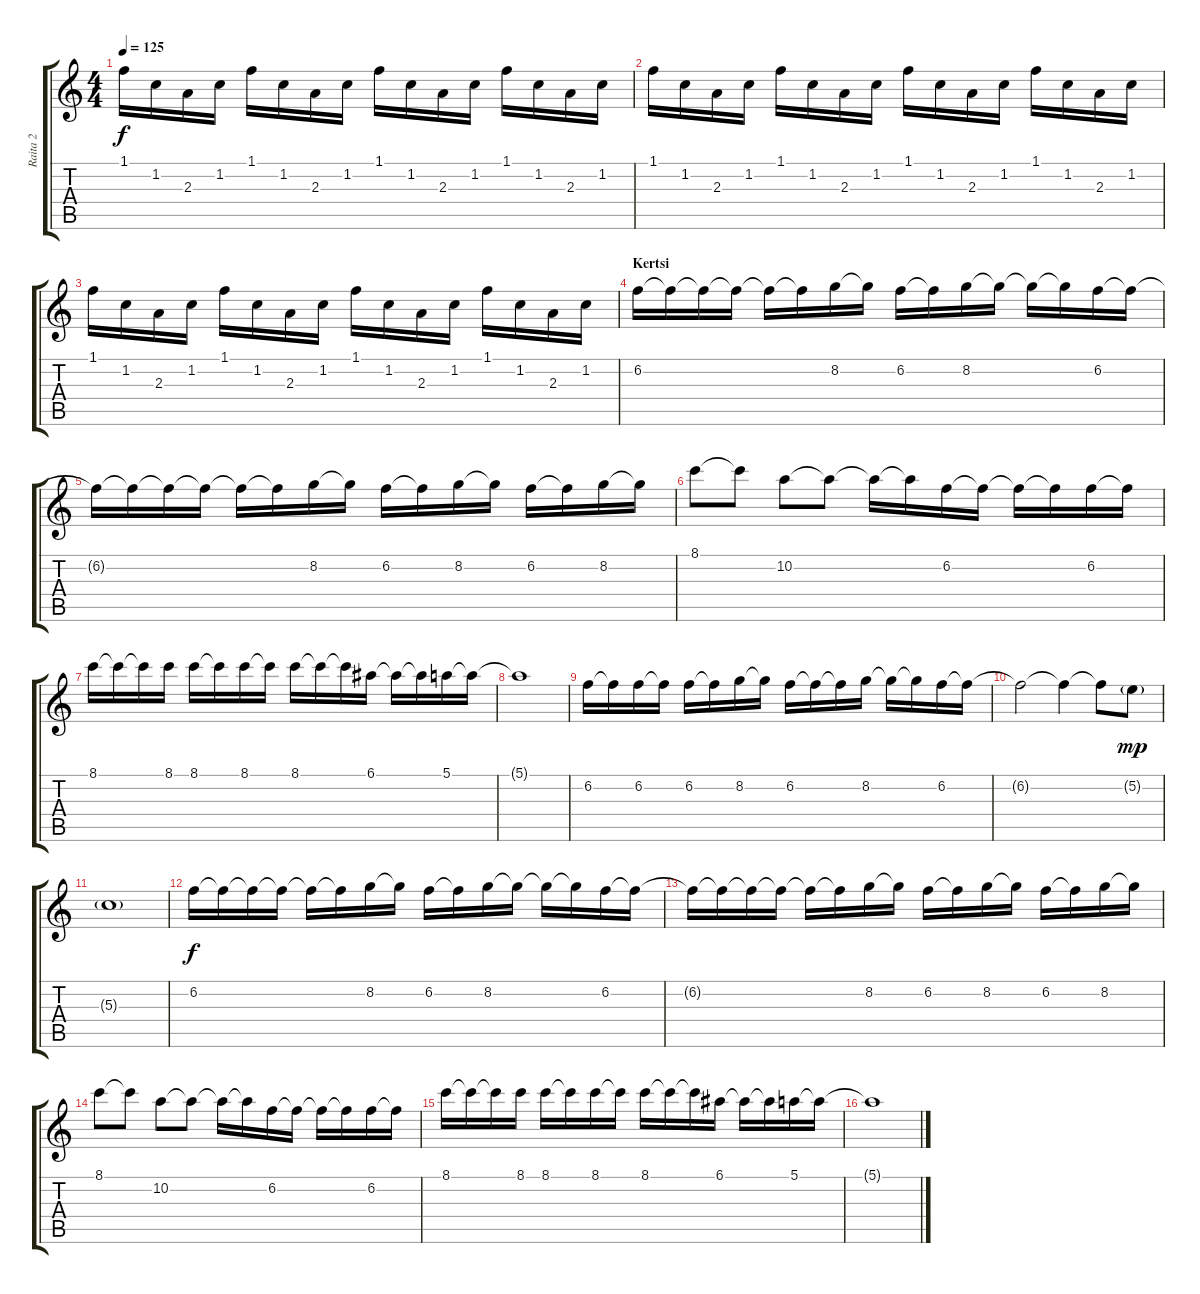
\track ("Raita 2" "Raita 2") {instrument banjo}
\staff {score tabs}
\tuning (E4 B3 G3 D3 A2 E2) {hide}
\displaytranspose 12
\ts (4 4)
\tempo 125
\clef g2
\ks c
1.1.16{dy f} 1.2.16 2.3.16 1.2.16 1.1.16 1.2.16 2.3.16 1.2.16 1.1.16 1.2.16 2.3.16 1.2.16 1.1.16 1.2.16 2.3.16 1.2.16 |
1.1.16 1.2.16 2.3.16 1.2.16 1.1.16 1.2.16 2.3.16 1.2.16 1.1.16 1.2.16 2.3.16 1.2.16 1.1.16 1.2.16 2.3.16 1.2.16 |
1.1.16 1.2.16 2.3.16 1.2.16 1.1.16 1.2.16 2.3.16 1.2.16 1.1.16 1.2.16 2.3.16 1.2.16 1.1.16 1.2.16 2.3.16 1.2.16 |
\section ("" "Kertsi")
6.2.16{volume 16 instrument lead2sawtooth} 6.2{t}.16 6.2{t}.16 6.2{t}.16 6.2{t}.16 6.2{t}.16 8.2.16 8.2{t}.16 6.2.16 6.2{t}.16 8.2.16 8.2{t}.16 8.2{t}.16 8.2{t}.16 6.2.16 6.2{t}.16 |
6.2{t}.16 6.2{t}.16 6.2{t}.16 6.2{t}.16 6.2{t}.16 6.2{t}.16 8.2.16 8.2{t}.16 6.2.16 6.2{t}.16 8.2.16 8.2{t}.16 6.2.16 6.2{t}.16 8.2.16 8.2{t}.16 |
8.1.8 8.1{t}.8 10.2.8 10.2{t}.8 10.2{t}.16 10.2{t}.16 6.2.16 6.2{t}.16 6.2{t}.16 6.2{t}.16 6.2.16 6.2{t}.16 |
8.1.16 8.1{t}.16 8.1{t}.16 8.1.16 8.1.16 8.1{t}.16 8.1.16 8.1{t}.16 8.1.16 8.1{t}.16 8.1{t}.16 6.1.16 6.1{t}.16 6.1{t}.16 5.1.16 5.1{t}.16 |
5.1{t}.1{volume 8} |
6.2.16{volume 16} 6.2{t}.16 6.2.16 6.2{t}.16 6.2.16 6.2{t}.16 8.2.16 8.2{t}.16 6.2.16 6.2{t}.16 6.2{t}.16 8.2.16 8.2{t}.16 8.2{t}.16 6.2.16 6.2{t}.16 |
6.2{t}.2 6.2{t}.4 6.2{t}.8 5.2{g}.8{dy mp} |
5.3{g}.1 |
6.2.16{dy f volume 16 instrument lead2sawtooth} 6.2{t}.16 6.2{t}.16 6.2{t}.16 6.2{t}.16 6.2{t}.16 8.2.16 8.2{t}.16 6.2.16 6.2{t}.16 8.2.16 8.2{t}.16 8.2{t}.16 8.2{t}.16 6.2.16 6.2{t}.16 |
6.2{t}.16 6.2{t}.16 6.2{t}.16 6.2{t}.16 6.2{t}.16 6.2{t}.16 8.2.16 8.2{t}.16 6.2.16 6.2{t}.16 8.2.16 8.2{t}.16 6.2.16 6.2{t}.16 8.2.16 8.2{t}.16 |
8.1.8 8.1{t}.8 10.2.8 10.2{t}.8 10.2{t}.16 10.2{t}.16 6.2.16 6.2{t}.16 6.2{t}.16 6.2{t}.16 6.2.16 6.2{t}.16 |
8.1.16 8.1{t}.16 8.1{t}.16 8.1.16 8.1.16 8.1{t}.16 8.1.16 8.1{t}.16 8.1.16 8.1{t}.16 8.1{t}.16 6.1.16 6.1{t}.16 6.1{t}.16 5.1.16 5.1{t}.16 |
5.1{t}.1{volume 8}
